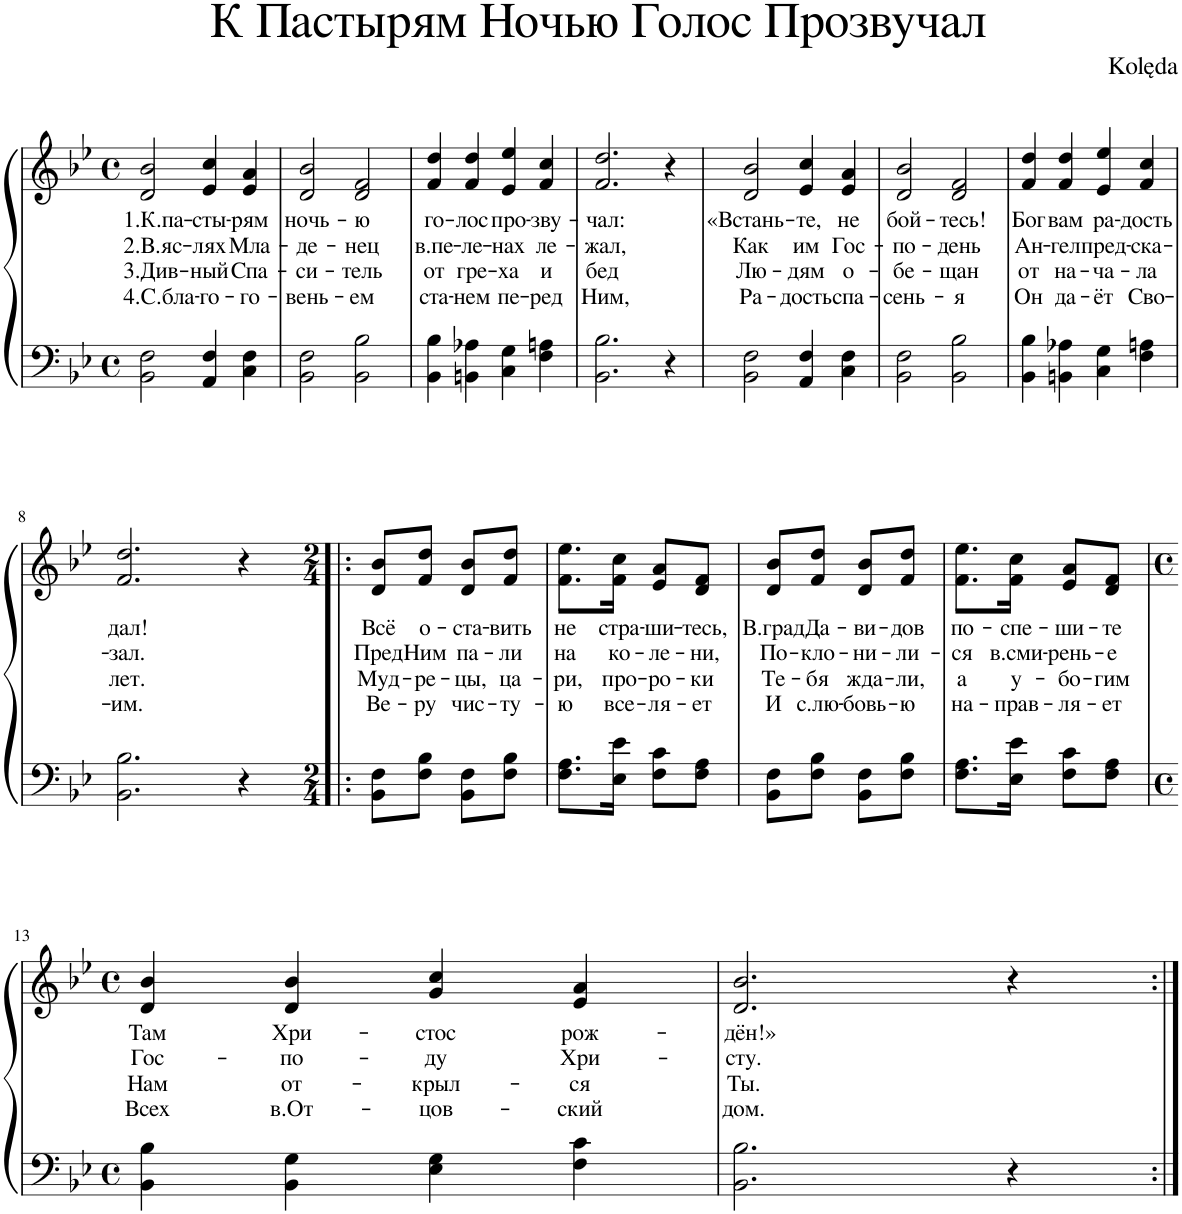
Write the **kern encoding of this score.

**kern	**kern	**text	**text	**text	**text
*part1	*part1	*part1	*part1	*part1	*part1
*staff2	*staff1	*staff1	*staff1	*staff1	*staff1
*I"Piano	*	*	*	*	*
*I'Pno.	*	*	*	*	*
*clefF4	*clefG2	*	*	*	*
*k[b-e-]	*k[b-e-]	*	*	*	*
*M4/4	*M4/4	*	*	*	*
*met(c)	*met(c)	*	*	*	*
=1	=1	=1	=1	=1	=1
!	!	!LO:LY:b	!LO:LY:b	!LO:LY:b	!LO:LY:b
2BB-\ 2F\	2d/ 2b-/	1.К.па-	2.В.яс-	3.Див-	4.С.бла-
!	!	!LO:LY:b	!LO:LY:b	!LO:LY:b	!LO:LY:b
4AA/ 4F/	4e-/ 4cc/	-сты-	-лях	-ный	-го-
!	!	!LO:LY:b	!LO:LY:b	!LO:LY:b	!LO:LY:b
4C\ 4F\	4e-/ 4a/	-рям	Мла-	Спа-	-го-
=2	=2	=2	=2	=2	=2
!	!	!LO:LY:b	!LO:LY:b	!LO:LY:b	!LO:LY:b
2BB-\ 2F\	2d/ 2b-/	ночь-	-де-	-си-	-вень-
!	!	!LO:LY:b	!LO:LY:b	!LO:LY:b	!LO:LY:b
2BB-\ 2B-\	2d/ 2f/	-ю	-нец	-тель	-ем
=3	=3	=3	=3	=3	=3
!	!	!LO:LY:b	!LO:LY:b	!LO:LY:b	!LO:LY:b
4BB-\ 4B-\	4f/ 4dd/	го-	в.пе-	от	ста-
!	!	!LO:LY:b	!LO:LY:b	!LO:LY:b	!LO:LY:b
4BBn\ 4A-X\	4f/ 4dd/	-лос	-ле-	гре-	-нем
!	!	!LO:LY:b	!LO:LY:b	!LO:LY:b	!LO:LY:b
4C\ 4G\	4e-/ 4ee-/	про-	-нах	-ха	пе-
!	!	!LO:LY:b	!LO:LY:b	!LO:LY:b	!LO:LY:b
4F\ 4An\	4f/ 4cc/	-зву-	ле-	и	-ред
=4	=4	=4	=4	=4	=4
!	!	!LO:LY:b	!LO:LY:b	!LO:LY:b	!LO:LY:b
2.BB-\ 2.B-\	2.f/ 2.dd/	-чал:	-жал,	бед	Ним,
4r	4r	.	.	.	.
=5	=5	=5	=5	=5	=5
!	!	!LO:LY:b	!LO:LY:b	!LO:LY:b	!LO:LY:b
2BB-\ 2F\	2d/ 2b-/	«Встань-	Как	Лю-	Ра-
!	!	!LO:LY:b	!LO:LY:b	!LO:LY:b	!LO:LY:b
4AA/ 4F/	4e-/ 4cc/	-те,	им	-дям	-дость
!	!	!LO:LY:b	!LO:LY:b	!LO:LY:b	!LO:LY:b
4C\ 4F\	4e-/ 4a/	не	Гос-	о-	спа-
=6	=6	=6	=6	=6	=6
!	!	!LO:LY:b	!LO:LY:b	!LO:LY:b	!LO:LY:b
2BB-\ 2F\	2d/ 2b-/	бой-	-по-	-бе-	-сень-
!	!	!LO:LY:b	!LO:LY:b	!LO:LY:b	!LO:LY:b
2BB-\ 2B-\	2d/ 2f/	-тесь!	-день	-щан	-я
=7	=7	=7	=7	=7	=7
!	!	!LO:LY:b	!LO:LY:b	!LO:LY:b	!LO:LY:b
4BB-\ 4B-\	4f/ 4dd/	Бог	Ан-	от	Он
!	!	!LO:LY:b	!LO:LY:b	!LO:LY:b	!LO:LY:b
4BBn\ 4A-X\	4f/ 4dd/	вам	-гел	на-	да-
!	!	!LO:LY:b	!LO:LY:b	!LO:LY:b	!LO:LY:b
4C\ 4G\	4e-/ 4ee-/	ра-	пред-	-ча-	-ёт
!	!	!LO:LY:b	!LO:LY:b	!LO:LY:b	!LO:LY:b
4F\ 4An\	4f/ 4cc/	-дость	-ска-	-ла	Сво-
!!LO:LB:g=z
=8	=8	=8	=8	=8	=8
!	!	!LO:LY:b	!LO:LY:b	!LO:LY:b	!LO:LY:b
2.BB-\ 2.B-\	2.f/ 2.dd/	дал!	-зал.	лет.	-им.
4r	4r	.	.	.	.
=9!|:	=9!|:	=9!|:	=9!|:	=9!|:	=9!|:
*M2/4	*M2/4	*	*	*	*
!	!	!LO:LY:b	!LO:LY:b	!LO:LY:b	!LO:LY:b
8BB-\ 8F\L	8d/ 8b-/L	Всё	Пред	Муд-	Ве-
!	!	!LO:LY:b	!LO:LY:b	!LO:LY:b	!LO:LY:b
8F\ 8B-\J	8f/ 8dd/J	о-	Ним	-ре-	-ру
!	!	!LO:LY:b	!LO:LY:b	!LO:LY:b	!LO:LY:b
8BB-\ 8F\L	8d/ 8b-/L	-ста-	па-	-цы,	чис-
!	!	!LO:LY:b	!LO:LY:b	!LO:LY:b	!LO:LY:b
8F\ 8B-\J	8f/ 8dd/J	-вить	-ли	ца-	-ту-
=10	=10	=10	=10	=10	=10
!	!	!LO:LY:b	!LO:LY:b	!LO:LY:b	!LO:LY:b
8.F\ 8.A\L	8.f\ 8.ee-\L	не	на	-ри,	-ю
!	!	!LO:LY:b	!LO:LY:b	!LO:LY:b	!LO:LY:b
16E-\ 16e-\Jk	16f\ 16cc\Jk	стра-	ко-	про-	все-
!	!	!LO:LY:b	!LO:LY:b	!LO:LY:b	!LO:LY:b
8F\ 8c\L	8e-/ 8a/L	-ши-	-ле-	-ро-	-ля-
!	!	!LO:LY:b	!LO:LY:b	!LO:LY:b	!LO:LY:b
8F\ 8A\J	8d/ 8f/J	-тесь,	-ни,	-ки	-ет
=11	=11	=11	=11	=11	=11
!	!	!LO:LY:b	!LO:LY:b	!LO:LY:b	!LO:LY:b
8BB-\ 8F\L	8d/ 8b-/L	В.град	По-	Те-	И
!	!	!LO:LY:b	!LO:LY:b	!LO:LY:b	!LO:LY:b
8F\ 8B-\J	8f/ 8dd/J	Да-	-кло-	-бя	с.лю-
!	!	!LO:LY:b	!LO:LY:b	!LO:LY:b	!LO:LY:b
8BB-\ 8F\L	8d/ 8b-/L	-ви-	-ни-	жда-	-бовь-
!	!	!LO:LY:b	!LO:LY:b	!LO:LY:b	!LO:LY:b
8F\ 8B-\J	8f/ 8dd/J	-дов	-ли-	-ли,	-ю
=12	=12	=12	=12	=12	=12
!	!	!LO:LY:b	!LO:LY:b	!LO:LY:b	!LO:LY:b
8.F\ 8.A\L	8.f\ 8.ee-\L	по-	-ся	а	на-
!	!	!LO:LY:b	!LO:LY:b	!LO:LY:b	!LO:LY:b
16E-\ 16e-\Jk	16f\ 16cc\Jk	-спе-	в.сми-	у-	-прав-
!	!	!LO:LY:b	!LO:LY:b	!LO:LY:b	!LO:LY:b
8F\ 8c\L	8e-/ 8a/L	-ши-	-рень-	-бо-	-ля-
!	!	!LO:LY:b	!LO:LY:b	!LO:LY:b	!LO:LY:b
8F\ 8A\J	8d/ 8f/J	-те	-е	-гим	-ет
!!LO:LB:g=z
=13	=13	=13	=13	=13	=13
*M4/4	*M4/4	*	*	*	*
*met(c)	*met(c)	*	*	*	*
!	!	!LO:LY:b	!LO:LY:b	!LO:LY:b	!LO:LY:b
4BB-\ 4B-\	4d/ 4b-/	Там	Гос-	Нам	Всех
!	!	!LO:LY:b	!LO:LY:b	!LO:LY:b	!LO:LY:b
4BB-\ 4G\	4d/ 4b-/	Хри-	-по-	от-	в.От-
!	!	!LO:LY:b	!LO:LY:b	!LO:LY:b	!LO:LY:b
4E-\ 4G\	4g/ 4cc/	-стос	-ду	-крыл-	-цов-
!	!	!LO:LY:b	!LO:LY:b	!LO:LY:b	!LO:LY:b
4F\ 4c\	4e-/ 4a/	рож-	Хри-	-ся	-ский
=14	=14	=14	=14	=14	=14
!	!	!LO:LY:b	!LO:LY:b	!LO:LY:b	!LO:LY:b
2.BB-\ 2.B-\	2.d/ 2.b-/	-дён!»	-сту.	Ты.	дом.
4r	4r	.	.	.	.
=:|!	=:|!	=:|!	=:|!	=:|!	=:|!
*-	*-	*-	*-	*-	*-
